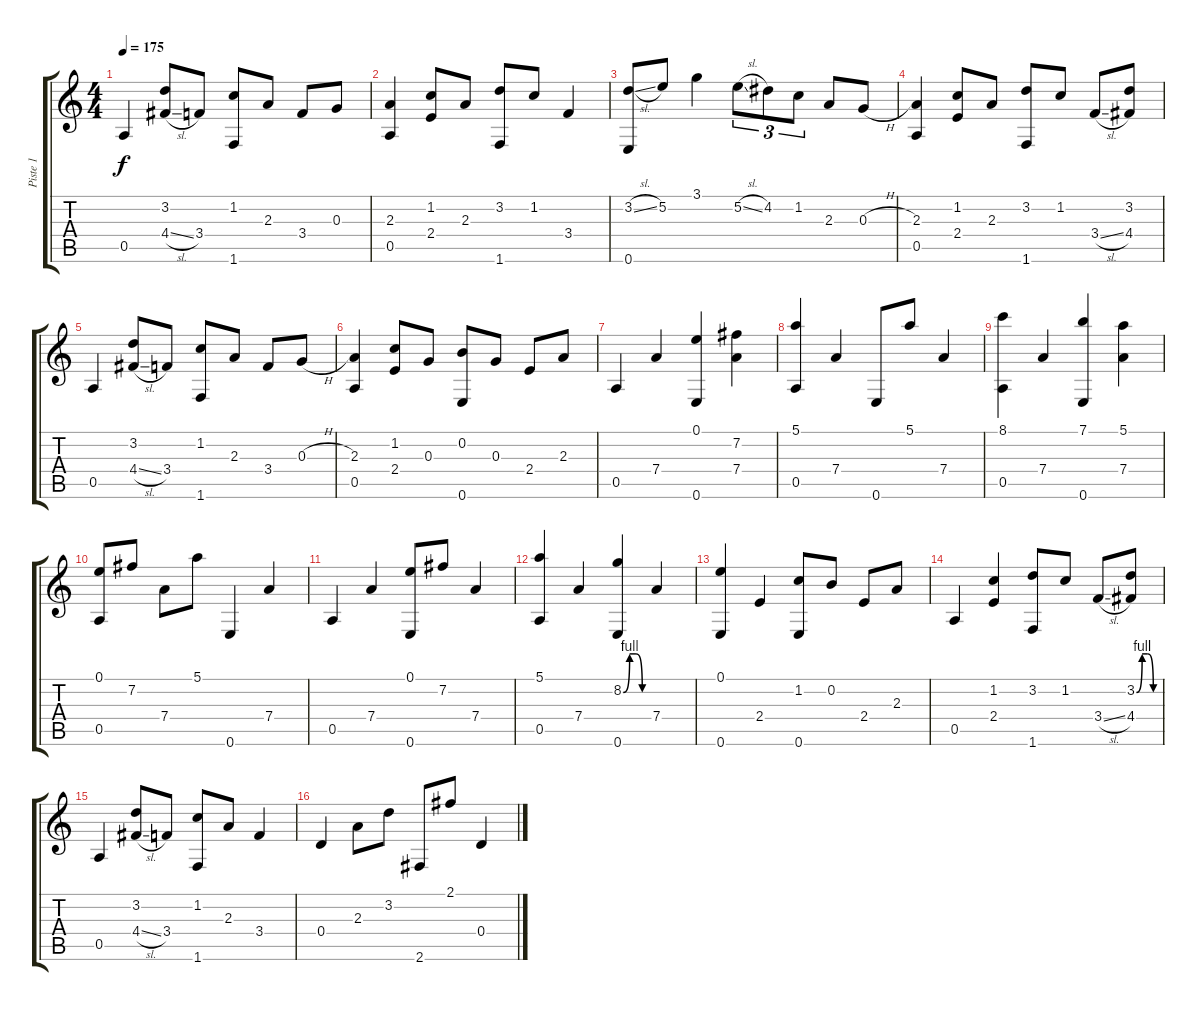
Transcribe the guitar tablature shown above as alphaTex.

\track ("Piste 1" "Piste 1") {instrument acousticguitarnylon}
\staff {score tabs}
\tuning (E4 B3 G3 D3 A2 E2) {hide}
\ts (4 4)
\tempo 175
\clef g2
\ks c
0.5.4{dy f} (3.2 4.4{sl}).8 3.4.8 (1.2 1.6).8 2.3.8 3.4.8 0.3.8 |
(2.3 0.5).4 (1.2 2.4).8 2.3.8 (3.2 1.6).8 1.2.8 3.4.4 |
(3.2{sl} 0.6).8 5.2.8 3.1.4 5.2{sl}.8{tu (3 2)} 4.2.8{tu (3 2)} 1.2.8{tu (3 2)} 2.3.8 0.3{h}.8 |
(2.3 0.5).4 (1.2 2.4).8 2.3.8 (3.2 1.6).8 1.2.8 3.4{sl}.8 (3.2 4.4).8 |
0.5.4 (3.2 4.4{sl}).8 3.4.8 (1.2 1.6).8 2.3.8 3.4.8 0.3{h}.8 |
(2.3 0.5).4 (1.2 2.4).8 0.3.8 (0.2 0.6).8 0.3.8 2.4.8 2.3.8 |
0.5.4 7.4.4 (0.1 0.6).4 (7.2 7.4).4 |
(5.1 0.5).4 7.4.4 0.6.8 5.1.8 7.4.4 |
(8.1 0.5).4 7.4.4 (7.1 0.6).4 (5.1 7.4).4 |
(0.1 0.5).8 7.2.8 7.4.8 5.1.8 0.6.4 7.4.4 |
0.5.4 7.4.4 (0.1 0.6).8 7.2.8 7.4.4 |
(5.1 0.5).4 7.4.4 (8.2{be (custom 0 0 15 4 30 4 45 0 60 0)} 0.6).4 7.4.4 |
(0.1 0.6).4 2.4.4 (1.2 0.6).8 0.2.8 2.4.8 2.3.8 |
0.5.4 (1.2 2.4).4 (3.2 1.6).8 1.2.8 3.4{sl}.8 (3.2{be (custom 0 0 15 4 30 4 45 0 60 0)} 4.4).8 |
0.5.4 (3.2 4.4{sl}).8 3.4.8 (1.2 1.6).8 2.3.8 3.4.4 |
0.4.4 2.3.8 3.2.8 2.6.8 2.1.8 0.4.4
